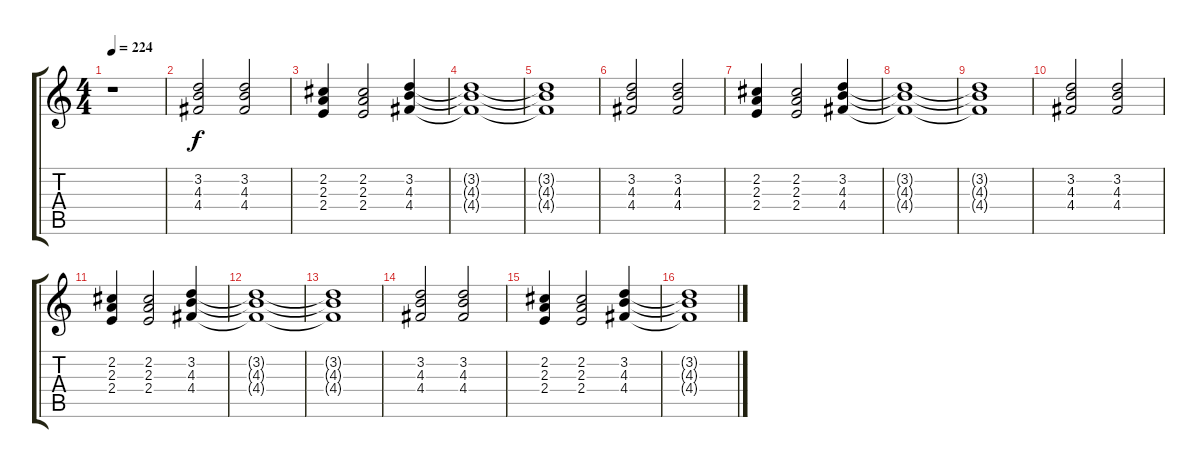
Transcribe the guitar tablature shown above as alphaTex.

\track "" {instrument electricguitarclean}
\staff {score tabs}
\tuning (E4 B3 G3 D3 A2 E2) {hide}
\ts (4 4)
\tempo 224
\clef g2
\ks c
r.1{dy f instrument electricguitarclean} |
(3.2 4.3 4.4).2 (3.2 4.3 4.4).2 |
(2.2 2.3 2.4).4 (2.2 2.3 2.4).2 (3.2 4.3 4.4).4 |
(3.2{t} 4.3{t} 4.4{t}).1 |
(3.2{t} 4.3{t} 4.4{t}).1 |
(3.2 4.3 4.4).2 (3.2 4.3 4.4).2 |
(2.2 2.3 2.4).4 (2.2 2.3 2.4).2 (3.2 4.3 4.4).4 |
(3.2{t} 4.3{t} 4.4{t}).1 |
(3.2{t} 4.3{t} 4.4{t}).1 |
(3.2 4.3 4.4).2 (3.2 4.3 4.4).2 |
(2.2 2.3 2.4).4 (2.2 2.3 2.4).2 (3.2 4.3 4.4).4 |
(3.2{t} 4.3{t} 4.4{t}).1 |
(3.2{t} 4.3{t} 4.4{t}).1 |
(3.2 4.3 4.4).2 (3.2 4.3 4.4).2 |
(2.2 2.3 2.4).4 (2.2 2.3 2.4).2 (3.2 4.3 4.4).4 |
(3.2{t} 4.3{t} 4.4{t}).1
